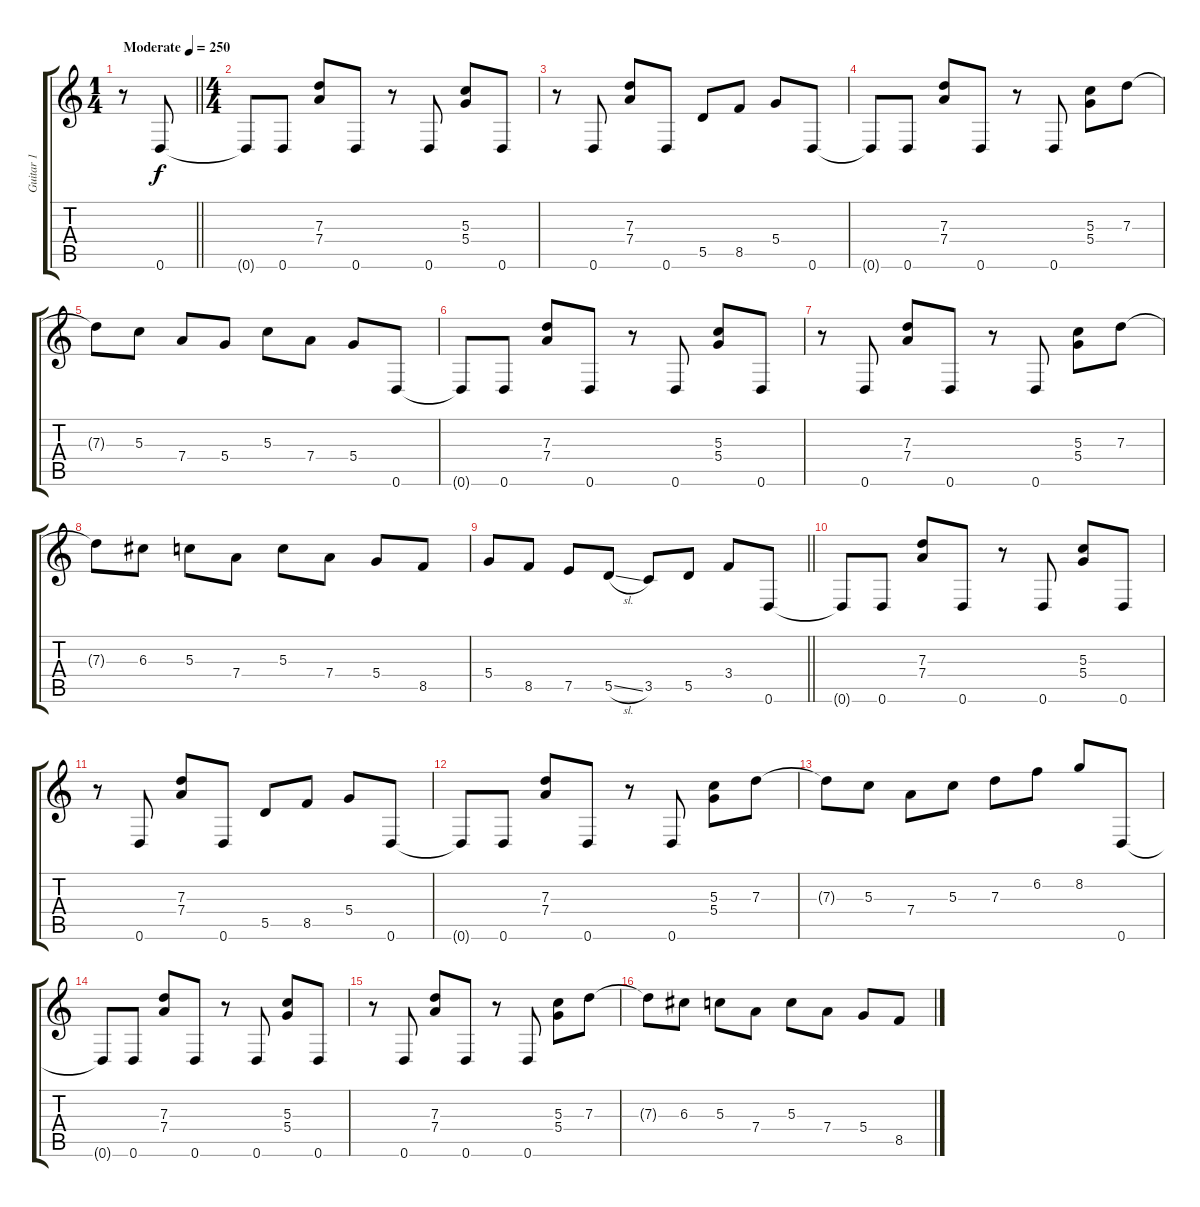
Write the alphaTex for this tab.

\track ("Guitar 1" "Guitar 1") {instrument distortionguitar}
\staff {score tabs}
\tuning (E4 B3 G3 D3 A2 D2) {hide}
\ts (1 4)
\tempo (250 "Moderate")
\clef g2
\barLineRight lightlight
\ks c
r.8{dy f instrument distortionguitar} 0.6.8 |
\ts (4 4)
0.6{t}.8 0.6.8 (7.3 7.4).8 0.6.8 r.8 0.6.8 (5.3 5.4).8 0.6.8 |
r.8 0.6.8 (7.3 7.4).8 0.6.8 5.5.8 8.5.8 5.4.8 0.6.8 |
0.6{t}.8 0.6.8 (7.3 7.4).8 0.6.8 r.8 0.6.8 (5.3 5.4).8 7.3.8 |
7.3{t}.8 5.3.8 7.4.8 5.4.8 5.3.8 7.4.8 5.4.8 0.6.8 |
0.6{t}.8 0.6.8 (7.3 7.4).8 0.6.8 r.8 0.6.8 (5.3 5.4).8 0.6.8 |
r.8 0.6.8 (7.3 7.4).8 0.6.8 r.8 0.6.8 (5.3 5.4).8 7.3.8 |
7.3{t}.8 6.3.8 5.3.8 7.4.8 5.3.8 7.4.8 5.4.8 8.5.8 |
\barLineRight lightlight
5.4.8 8.5.8 7.5.8 5.5{sl}.8 3.5.8 5.5.8 3.4.8 0.6.8 |
0.6{t}.8 0.6.8 (7.3 7.4).8 0.6.8 r.8 0.6.8 (5.3 5.4).8 0.6.8 |
r.8 0.6.8 (7.3 7.4).8 0.6.8 5.5.8 8.5.8 5.4.8 0.6.8 |
0.6{t}.8 0.6.8 (7.3 7.4).8 0.6.8 r.8 0.6.8 (5.3 5.4).8 7.3.8 |
7.3{t}.8 5.3.8 7.4.8 5.3.8 7.3.8 6.2.8 8.2.8 0.6.8 |
0.6{t}.8 0.6.8 (7.3 7.4).8 0.6.8 r.8 0.6.8 (5.3 5.4).8 0.6.8 |
r.8 0.6.8 (7.3 7.4).8 0.6.8 r.8 0.6.8 (5.3 5.4).8 7.3.8 |
7.3{t}.8 6.3.8 5.3.8 7.4.8 5.3.8 7.4.8 5.4.8 8.5.8
